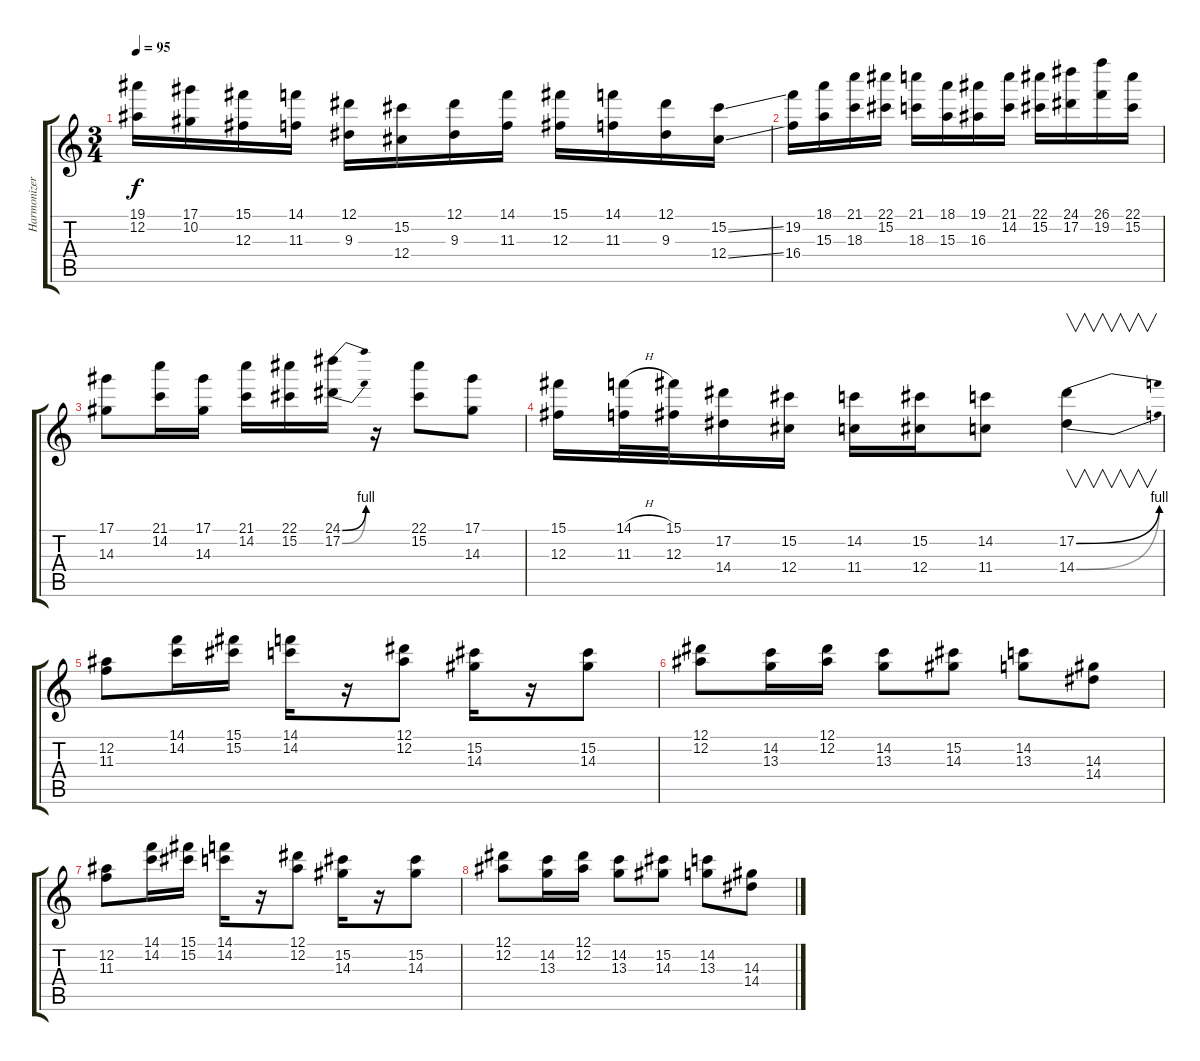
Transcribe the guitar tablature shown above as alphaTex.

\track ("Harmonizer for Lead Guitar" "Harmonizer") {instrument distortionguitar}
\staff {score tabs}
\tuning (Eb4 Bb3 Gb3 Db3 Ab2 Eb2) {hide}
\ts (3 4)
\tempo 95
\clef g2
\ks c
(19.1 12.2).16{dy f volume 10} (17.1 10.2).16 (15.1 12.3).16 (14.1 11.3).16 (12.1 9.3).16 (15.2 12.4).16 (12.1 9.3).16 (14.1 11.3).16 (15.1 12.3).16 (14.1 11.3).16 (12.1 9.3).16 (15.2{ss} 12.4{ss}).16 |
(19.2 16.4).16 (18.1 15.3).16 (21.1 18.3).16 (22.1 15.2).16 (21.1 18.3).16 (18.1 15.3).16 (19.1 16.3).16 (21.1 14.2).16 (22.1 15.2).16 (24.1 17.2).16 (26.1 19.2).16 (22.1 15.2).16 |
(17.1 14.3).8 (21.1 14.2).16 (17.1 14.3).16 (21.1 14.2).16 (22.1 15.2).16 (24.1{be (bend 0 0 60 4)} 17.2{be (bend 0 0 60 4)}).16 r.16 (22.1 15.2).8 (17.1 14.3).8 |
(15.1 12.3).16{volume 13} (14.1{h} 11.3).32 (15.1 12.3).32 (17.2 14.4).16 (15.2 12.4).16 (14.2 11.4).16 (15.2 12.4).16 (14.2 11.4).8 (17.2{be (bend 0 0 60 4)} 14.4{be (bend 0 0 60 4)}).4{v} |
(12.2 11.3).8{volume 10} (14.1 14.2).16 (15.1 15.2).16 (14.1 14.2).16 r.16 (12.1 12.2).8 (15.2 14.3).16 r.16 (15.2 14.3).8 |
(12.1 12.2).8 (14.2 13.3).16 (12.1 12.2).16 (14.2 13.3).8 (15.2 14.3).8 (14.2 13.3).8 (14.3 14.4).8 |
(12.2 11.3).8 (14.1 14.2).16 (15.1 15.2).16 (14.1 14.2).16 r.16 (12.1 12.2).8 (15.2 14.3).16 r.16 (15.2 14.3).8 |
(12.1 12.2).8 (14.2 13.3).16 (12.1 12.2).16 (14.2 13.3).8 (15.2 14.3).8 (14.2 13.3).8 (14.3 14.4).8
